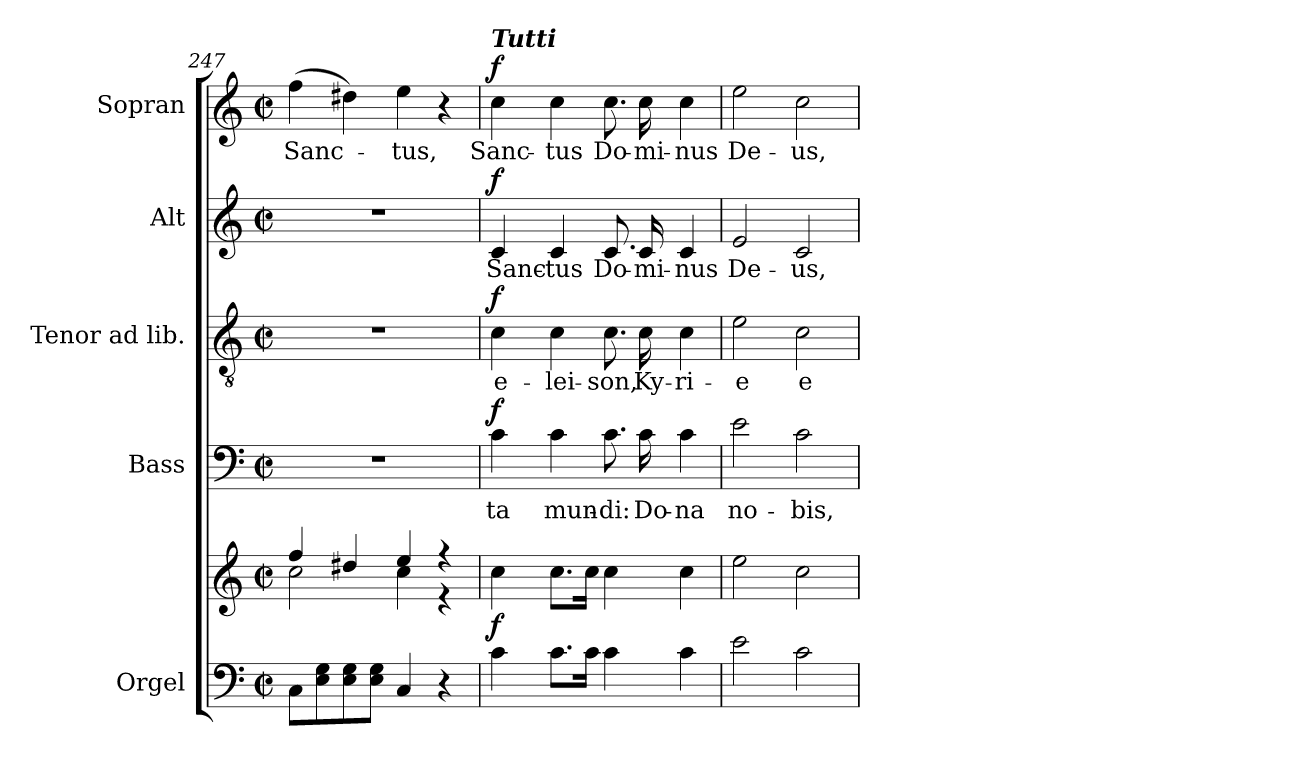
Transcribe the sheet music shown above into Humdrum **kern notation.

**kern	**kern	**dynam	**kern	**text	**dynam	**kern	**text	**dynam	**kern	**text	**dynam	**kern	**text	**dynam
*part5	*part5	*part5	*part4	*part4	*part4	*part3	*part3	*part3	*part2	*part2	*part2	*part1	*part1	*part1
*staff6	*staff5	*staff5/6	*staff4	*staff4	*staff4	*staff3	*staff3	*staff3	*staff2	*staff2	*staff2	*staff1	*staff1	*staff1
*I"Orgel	*	*	*I"Bass	*	*	*I"Tenor ad lib.	*	*	*I"Alt	*	*	*I"Sopran	*	*
*I'Org.	*	*	*I'B	*	*	*I'T	*	*	*I'A	*	*	*I'S	*	*
*clefF4	*clefG2	*	*clefF4	*	*	*clefGv2	*	*	*clefG2	*	*	*clefG2	*	*
*k[]	*k[]	*	*k[]	*	*	*k[]	*	*	*k[]	*	*	*k[]	*	*
*C:	*C:	*	*C:	*	*	*C:	*	*	*C:	*	*	*C:	*	*
*M2/2	*M2/2	*	*M2/2	*	*	*M2/2	*	*	*M2/2	*	*	*M2/2	*	*
*met(c|)	*met(c|)	*	*met(c|)	*	*	*met(c|)	*	*	*met(c|)	*	*	*met(c|)	*	*
=247	=247	=247	=247	=247	=247	=247	=247	=247	=247	=247	=247	=247	=247	=247
*	*^	*	*	*	*	*	*	*	*	*	*	*	*	*
!	!	!	!	!	!	!	!	!	!	!	!	!	!	!LO:LY:b	!
8C\L	4ff/	2cc\	.	1r	.	.	1r	.	.	1r	.	.	(>4ff\	Sanc-	.
8E\ 8G\	.	.	.	.	.	.	.	.	.	.	.	.	.	.	.
8E\ 8G\	4dd#X/	.	.	.	.	.	.	.	.	.	.	.	4dd#X\)	.	.
8E\ 8G\J	.	.	.	.	.	.	.	.	.	.	.	.	.	.	.
!	!	!	!	!	!	!	!	!	!	!	!	!	!	!LO:LY:b	!
4C/	4ee/	4cc\	.	.	.	.	.	.	.	.	.	.	4ee\	-tus,	.
4r	4r	4r	.	.	.	.	.	.	.	.	.	.	4r	.	.
=248	=248	=248	=248	=248	=248	=248	=248	=248	=248	=248	=248	=248	=248	=248	=248
!	!	!	!	!	!	!	!	!	!	!	!	!	!LO:TX:a:Bi:t=Tutti	!	!
!	!	!	!LO:DY:b	!	!LO:LY:b	!LO:DY:a	!	!LO:LY:b	!LO:DY:a	!	!LO:LY:b	!LO:DY:a	!	!LO:LY:b	!LO:DY:a
*	*v	*v	*	*	*	*	*	*	*	*	*	*	*	*	*
4c\	4cc\	f	4c\	-ta	f	4c\	e-	f	4c/	Sanc-	f	4cc\	Sanc-	f
!	!	!	!	!LO:LY:b	!	!	!LO:LY:b	!	!	!LO:LY:b	!	!	!LO:LY:b	!
8.c\L	8.cc\L	.	4c\	mun-	.	4c\	-lei-	.	4c/	-tus	.	4cc\	-tus	.
16c\Jk	16cc\Jk	.	.	.	.	.	.	.	.	.	.	.	.	.
!	!	!	!	!LO:LY:b	!	!	!LO:LY:b	!	!	!LO:LY:b	!	!	!LO:LY:b	!
4c\	4cc\	.	8.c\	-di:	.	8.c\	-son,	.	8.c/	Do-	.	8.cc\	Do-	.
!	!	!	!	!LO:LY:b	!	!	!LO:LY:b	!	!	!LO:LY:b	!	!	!LO:LY:b	!
.	.	.	16c\	Do-	.	16c\	Ky-	.	16c/	-mi-	.	16cc\	-mi-	.
!	!	!	!	!LO:LY:b	!	!	!LO:LY:b	!	!	!LO:LY:b	!	!	!LO:LY:b	!
4c\	4cc\	.	4c\	-na	.	4c\	-ri-	.	4c/	-nus	.	4cc\	-nus	.
!!LO:LB:g=z
=249	=249	=249	=249	=249	=249	=249	=249	=249	=249	=249	=249	=249	=249	=249
!	!	!	!	!LO:LY:b	!	!	!LO:LY:b	!	!	!LO:LY:b	!	!	!LO:LY:b	!
2e\	2ee\	.	2e\	no-	.	2e\	-e	.	2e/	De-	.	2ee\	De-	.
!	!	!	!	!LO:LY:b	!	!	!LO:LY:b	!	!	!LO:LY:b	!	!	!LO:LY:b	!
2c\	2cc\	.	2c\	-bis,	.	2c\	e-	.	2c/	-us,	.	2cc\	-us,	.
=	=	=	=	=	=	=	=	=	=	=	=	=	=	=
*-	*-	*-	*-	*-	*-	*-	*-	*-	*-	*-	*-	*-	*-	*-
